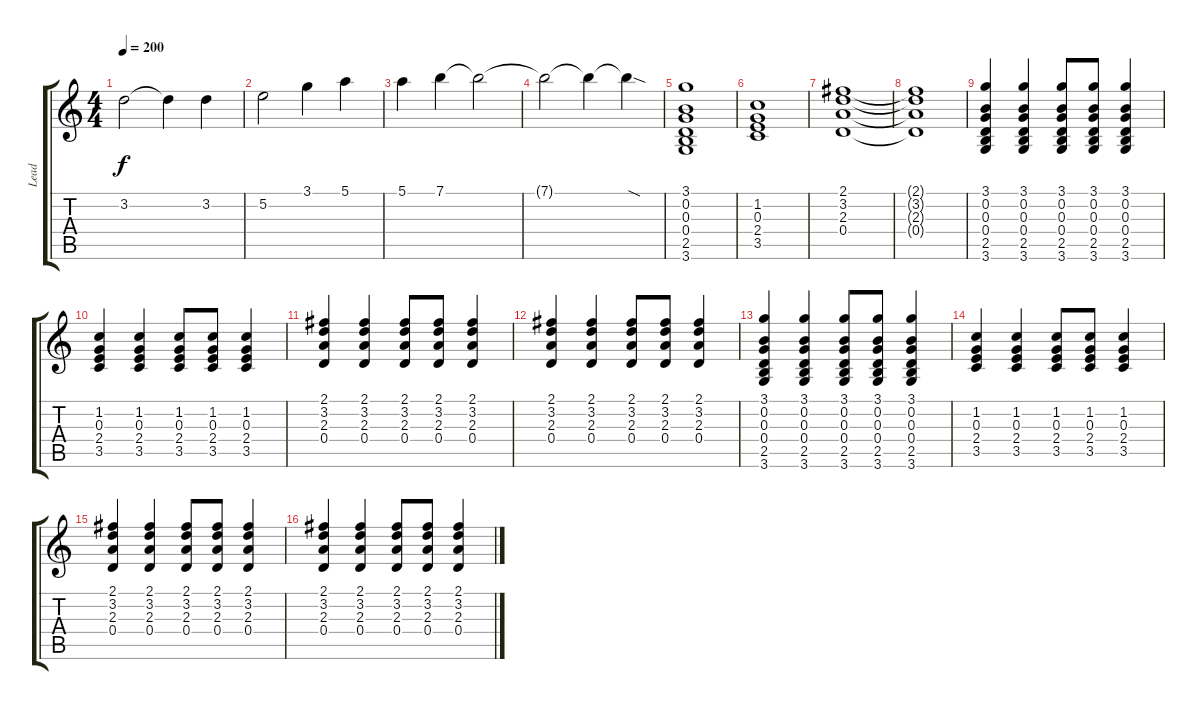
\track ("Lead" "Lead") {instrument distortionguitar}
\staff {score tabs}
\tuning (E4 B3 G3 D3 A2 E2) {hide}
\ts (4 4)
\tempo 200
\clef g2
\ks c
3.2.2{dy f} 3.2{t}.4 3.2.4 |
5.2.2 3.1.4 5.1.4 |
5.1.4 7.1.4 7.1{t}.2 |
7.1{t}.2 7.1{t}.4 7.1{sod t}.4 |
(3.1 0.2 0.3 0.4 2.5 3.6).1 |
(1.2 0.3 2.4 3.5).1 |
(2.1 3.2 2.3 0.4).1 |
(2.1{t} 3.2{t} 2.3{t} 0.4{t}).1 |
(3.1 0.2 0.3 0.4 2.5 3.6).4 (3.1 0.2 0.3 0.4 2.5 3.6).4 (3.1 0.2 0.3 0.4 2.5 3.6).8 (3.1 0.2 0.3 0.4 2.5 3.6).8 (3.1 0.2 0.3 0.4 2.5 3.6).4 |
(1.2 0.3 2.4 3.5).4 (1.2 0.3 2.4 3.5).4 (1.2 0.3 2.4 3.5).8 (1.2 0.3 2.4 3.5).8 (1.2 0.3 2.4 3.5).4 |
(2.1 3.2 2.3 0.4).4 (2.1 3.2 2.3 0.4).4 (2.1 3.2 2.3 0.4).8 (2.1 3.2 2.3 0.4).8 (2.1 3.2 2.3 0.4).4 |
(2.1 3.2 2.3 0.4).4 (2.1 3.2 2.3 0.4).4 (2.1 3.2 2.3 0.4).8 (2.1 3.2 2.3 0.4).8 (2.1 3.2 2.3 0.4).4 |
(3.1 0.2 0.3 0.4 2.5 3.6).4 (3.1 0.2 0.3 0.4 2.5 3.6).4 (3.1 0.2 0.3 0.4 2.5 3.6).8 (3.1 0.2 0.3 0.4 2.5 3.6).8 (3.1 0.2 0.3 0.4 2.5 3.6).4 |
(1.2 0.3 2.4 3.5).4 (1.2 0.3 2.4 3.5).4 (1.2 0.3 2.4 3.5).8 (1.2 0.3 2.4 3.5).8 (1.2 0.3 2.4 3.5).4 |
(2.1 3.2 2.3 0.4).4 (2.1 3.2 2.3 0.4).4 (2.1 3.2 2.3 0.4).8 (2.1 3.2 2.3 0.4).8 (2.1 3.2 2.3 0.4).4 |
(2.1 3.2 2.3 0.4).4 (2.1 3.2 2.3 0.4).4 (2.1 3.2 2.3 0.4).8 (2.1 3.2 2.3 0.4).8 (2.1 3.2 2.3 0.4).4
